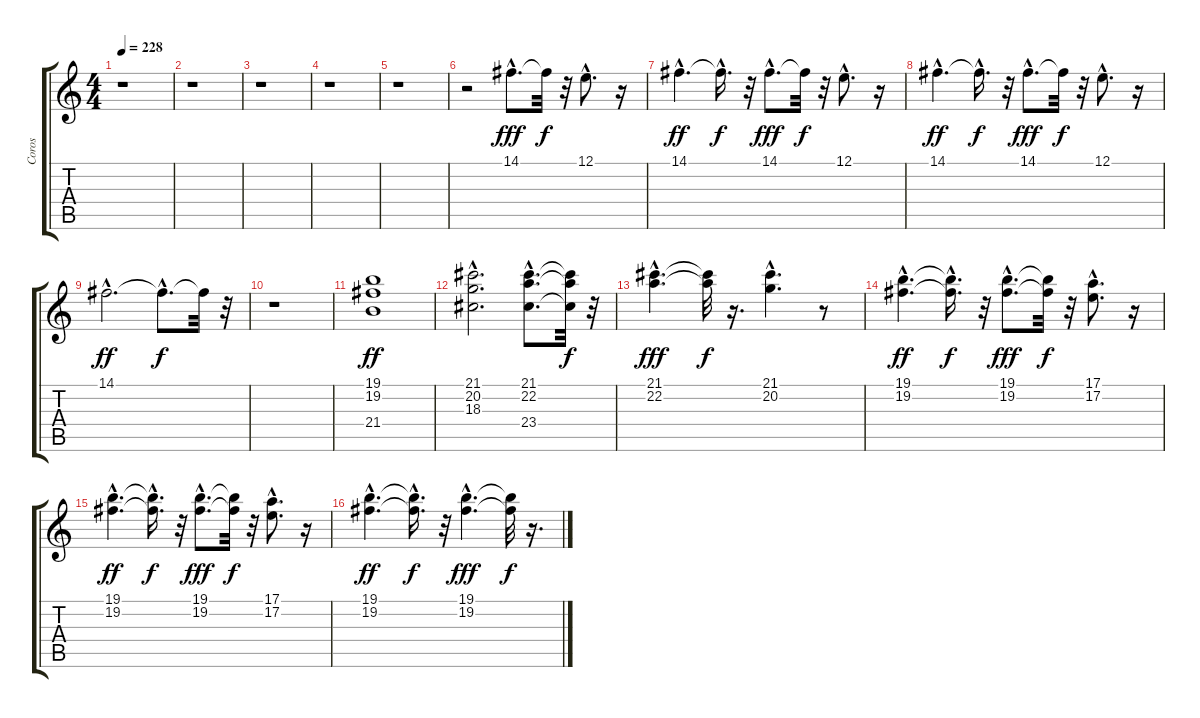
\track ("Coros" "Coros") {instrument voiceoohs}
\staff {score tabs}
\tuning (E4 B3 G3 D3 A2 E2) {hide}
\ts (4 4)
\tempo 228
\clef g2
\ks c
r.1{dy f} |
r.1 |
r.1 |
r.1 |
r.1 |
r.2 14.1{hac}.8{d dy fff} 14.1{t}.32{dy f} r.32 12.1{hac}.8{d} r.16 |
14.1{hac}.4{d dy ff} 14.1{hac t}.16{d dy f} r.32 14.1{hac}.8{d dy fff} 14.1{t}.32{dy f} r.32 12.1{hac}.8{d} r.16 |
14.1{hac}.4{d dy ff} 14.1{hac t}.16{d dy f} r.32 14.1{hac}.8{d dy fff} 14.1{t}.32{dy f} r.32 12.1{hac}.8{d} r.16 |
14.1{hac}.2{d dy ff} 14.1{hac t}.8{d dy f} 14.1{t}.32 r.32 |
r.1 |
(19.1 19.2 21.4).1{dy ff} |
(21.1{hac} 20.2{hac} 18.3{hac}).2{d} (21.1{hac} 22.2{hac} 23.4{hac}).8{d} (21.1{t} 22.2{t} 23.4{t}).32{dy f} r.32 |
(21.1{hac} 22.2{hac}).4{d dy fff} (21.1{t} 22.2{t}).32{dy f} r.16{d} (21.1{hac} 20.2{hac}).4{d} r.8 |
(19.1{hac} 19.2{hac}).4{d dy ff} (19.1{hac t} 19.2{hac t}).16{d dy f} r.32 (19.1{hac} 19.2{hac}).8{d dy fff} (19.1{t} 19.2{t}).32{dy f} r.32 (17.1{hac} 17.2{hac}).8{d} r.16 |
(19.1{hac} 19.2{hac}).4{d dy ff} (19.1{hac t} 19.2{hac t}).16{d dy f} r.32 (19.1{hac} 19.2{hac}).8{d dy fff} (19.1{t} 19.2{t}).32{dy f} r.32 (17.1{hac} 17.2{hac}).8{d} r.16 |
(19.1{hac} 19.2{hac}).4{d dy ff} (19.1{hac t} 19.2{hac t}).16{d dy f} r.32 (19.1{hac} 19.2{hac}).4{d dy fff} (19.1{t} 19.2{t}).32{dy f} r.16{d}
